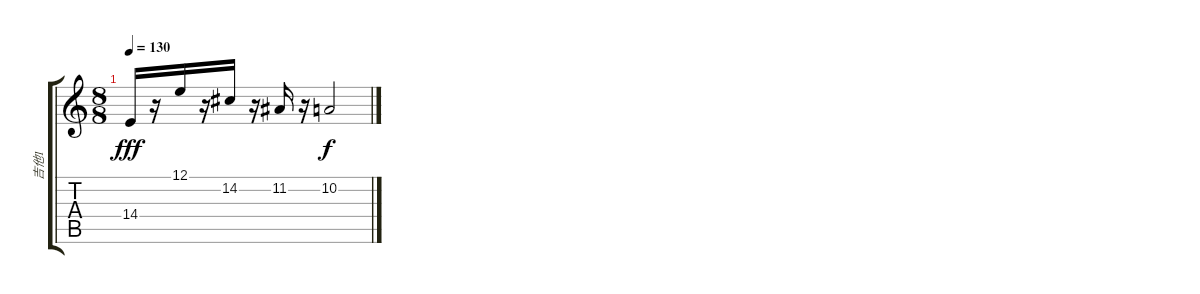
\track ("吉他1" "吉他1") {instrument lead2sawtooth}
\staff {score tabs}
\tuning (E4 B3 G3 D3 A2 E2) {hide}
\ts (8 8)
\tempo 130
\clef g2
\ks c
14.4.16{dy fff} r.16 12.1.16 r.16 14.2.16 r.16 11.2.16 r.16 10.2.2{dy f}
